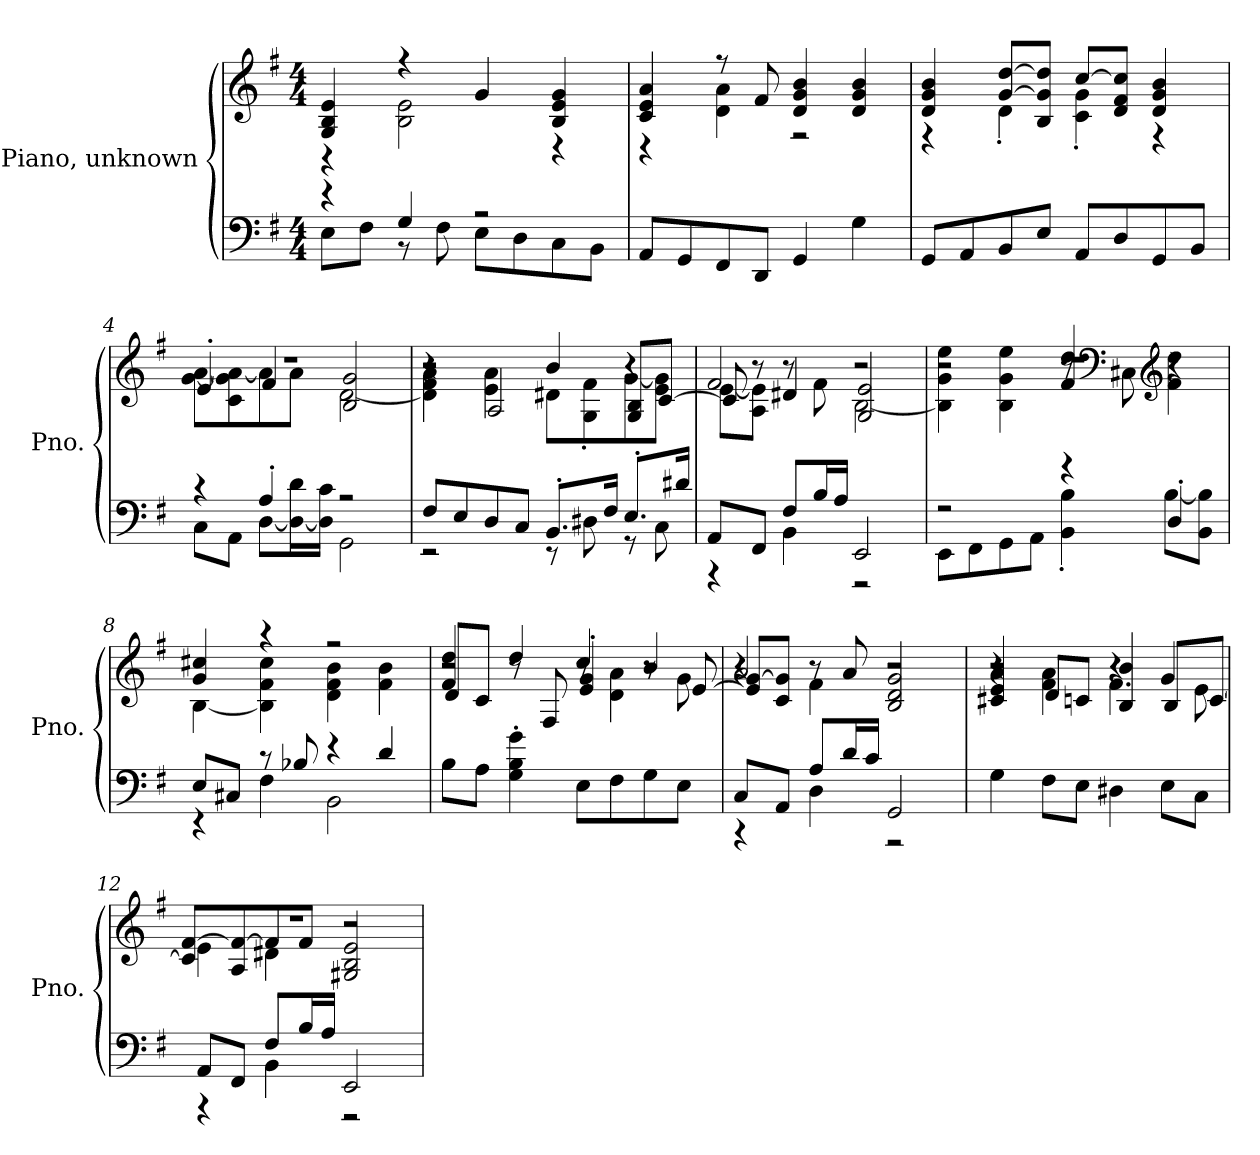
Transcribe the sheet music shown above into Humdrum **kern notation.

**kern	**kern
*part1	*part1
*staff2	*staff1
*I"Piano, unknown	*
*I'Pno.	*
*clefF4	*clefG2
*k[f#]	*k[f#]
*M4/4	*M4/4
*MM120	*MM120
=1	=1
*^	*^
4r	8E\L	4G/ 4B/ 4e/	4r
.	8F#\J	.	.
4G/	8r	4r	2B\ 2e\
.	8F#\	.	.
2r	8E\L	4g/	.
.	8D\	.	.
.	8C\	4B/ 4e/ 4g/	4r
.	8BB\J	.	.
*v	*v	*	*
=2	=2	=2
8AA/L	4c/ 4e/ 4a/	4r
8GG/	.	.
8FF#/	8r	4d\ 4a\
8DD/J	8f#/	.
4GG/	4d/ 4g/ 4b/	2r
4G\	4d/ 4g/ 4b/	.
=3	=3	=3
8GG/L	4d/ 4g/ 4b/	4r
8AA/	.	.
8BB/	[8g/ [8dd/L	4d'\
8E/J	8B/ 8g/] 8dd/]J	.
8AA/L	[8cc/L	4c\' 4g\'
8D/	8d/ 8f#/ 8cc/]J	.
8GG/	4d/ 4g/ 4b/	4r
8BB/J	.	.
=4	=4	=4
*^	*	*^
4r	8C\L	1r	[8g\ [8a\L	4e'/
.	8AA\J	.	8c\ 8g\] 8a\_	.
4A'/	[8D\L	.	8a\]	4f#/
.	16D\_ 16d\L	.	8a\J	.
.	16D\] 16c\JJ	.	.	.
2r	2GG\	.	[2d\	2B/ 2g/
!!LO:LB:g=z	!!	!!
=5	=5	=5	=5	=5
8F#/L	2r	2r	4d\] 4f#\ 4a\	4r
8E/	.	.	.	.
8D/	.	.	4e\ 4a\	2A/
8C/J	.	.	.	.
8.BB'/L	8r	4b/	8d#X\L	.
.	8D#X\	.	8G\' 8f#\'	.
16F#/Jk	.	.	.	.
8.E'/L	8r	4r	[8g\	8G/ 8B/L
.	8C\	.	8e\ 8g\]J	[8c/J
16d#X/Jk	.	.	.	.
=6	=6	=6	=6	=6
8AA/L	4r	2f#/	[8e\L	8c/]
8FF#/J	.	.	8A\ 8e\]J	8r
8F#/L	4BB\	.	8r	4d#X/
16B/L	.	.	8f#\	.
16A/JJ	.	.	.	.
2EE/	2r	2r	[2B\	2G/ 2e/
=7	=7	=7	=7	=7
2r	8EE\L	1r	4B\] 4g\ 4ee\	2r
.	8FF#\	.	.	.
.	8GG\	.	4B\ 4g\ 4ee\	.
.	8AA\J	.	.	.
4r	4BB\' 4B\'	.	8r	4f#/ 4dd/
*	*	*clefF4	*	*
.	.	.	8C#X\	.
*	*	*clefG2	*	*
4D'/	[8B\L	.	4f#\ 4dd\	4r
.	8BB\ 8B\]J	.	.	.
*	*	*	*v	*v
!!LO:LB:g=z
=8	=8	=8	=8
8E/L	4r	4g/ 4cc#X/	[4B\
8C#X/J	.	.	.
8r	4F#\	4r	4B\] 4f#\ 4cc#\
8B-X/	.	.	.
4r	2BB\	2r	4d\ 4f#\ 4b\
4d/	.	.	4f#\ 4b\
*v	*v	*	*
=9	=9	=9
*	*	*^
8B\L	4f#/ 4dd/	2r	8d/L
8A\J	.	.	8c/J
4G\' 4B\' 4g\'	4dd/	.	8r
.	.	.	8F#/
8E\L	4cc/	8r	4e/' 4g/'
8F#\	.	4d\ 4a\	.
8G\	4b/	.	8r
8E\J	.	8g\	[8e/
=10	=10	=10	=10
*^	*	*	*
8C/L	4r	2a/	4r	8e/] [8g/L
8AA/J	.	.	.	8c/ 8g/]J
8A/L	4D\	.	4f#\	8r
16d/L	.	.	.	8a/
16c/JJ	.	.	.	.
2GG/	2r	2r	2r	2B/ 2d/ 2g/
*v	*v	*	*	*
=11	=11	=11	=11
4G\	2r	4r	4c#X/ 4e/ 4a/
8F#\L	.	4f#\ 4a\	8d/L
8E\J	.	.	8cn/J
4D#X\	4r	4.f#\	4B/ 4b/
8E\L	4g/	.	8B/L
8C\J	.	8e\	[8c/J
!!LO:LB:g=z	!!	!!
=12	=12	=12	=12
*^	*	*	*
8AA/L	4r	1r	4e\	8c/] [8f#/L
8FF#/J	.	.	.	8A/ 8f#/_
8F#/L	4BB\	.	4d#X\	8f#/]
16B/L	.	.	.	8f#/J
16A/JJ	.	.	.	.
2EE/	2r	.	2r	2G#X/ 2B/ 2e/
*v	*v	*	*	*
*	*v	*v	*v
=	=
*-	*-
